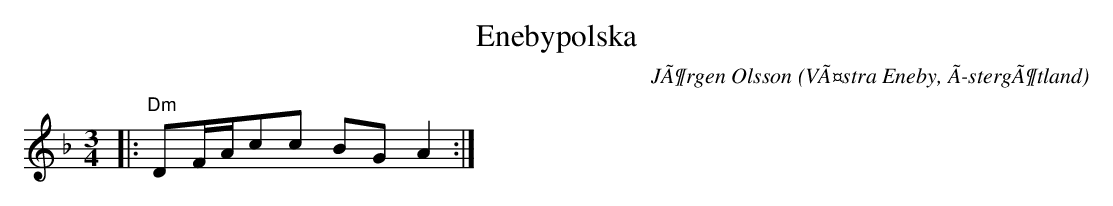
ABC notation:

X:1
T:Enebypolska
C:JÃ¶rgen Olsson
O:VÃ¤stra Eneby, Ã-stergÃ¶tland
M:3/4
L:1/8
K:Dm
|:"Dm"DF/A/cc BGA2 :|
